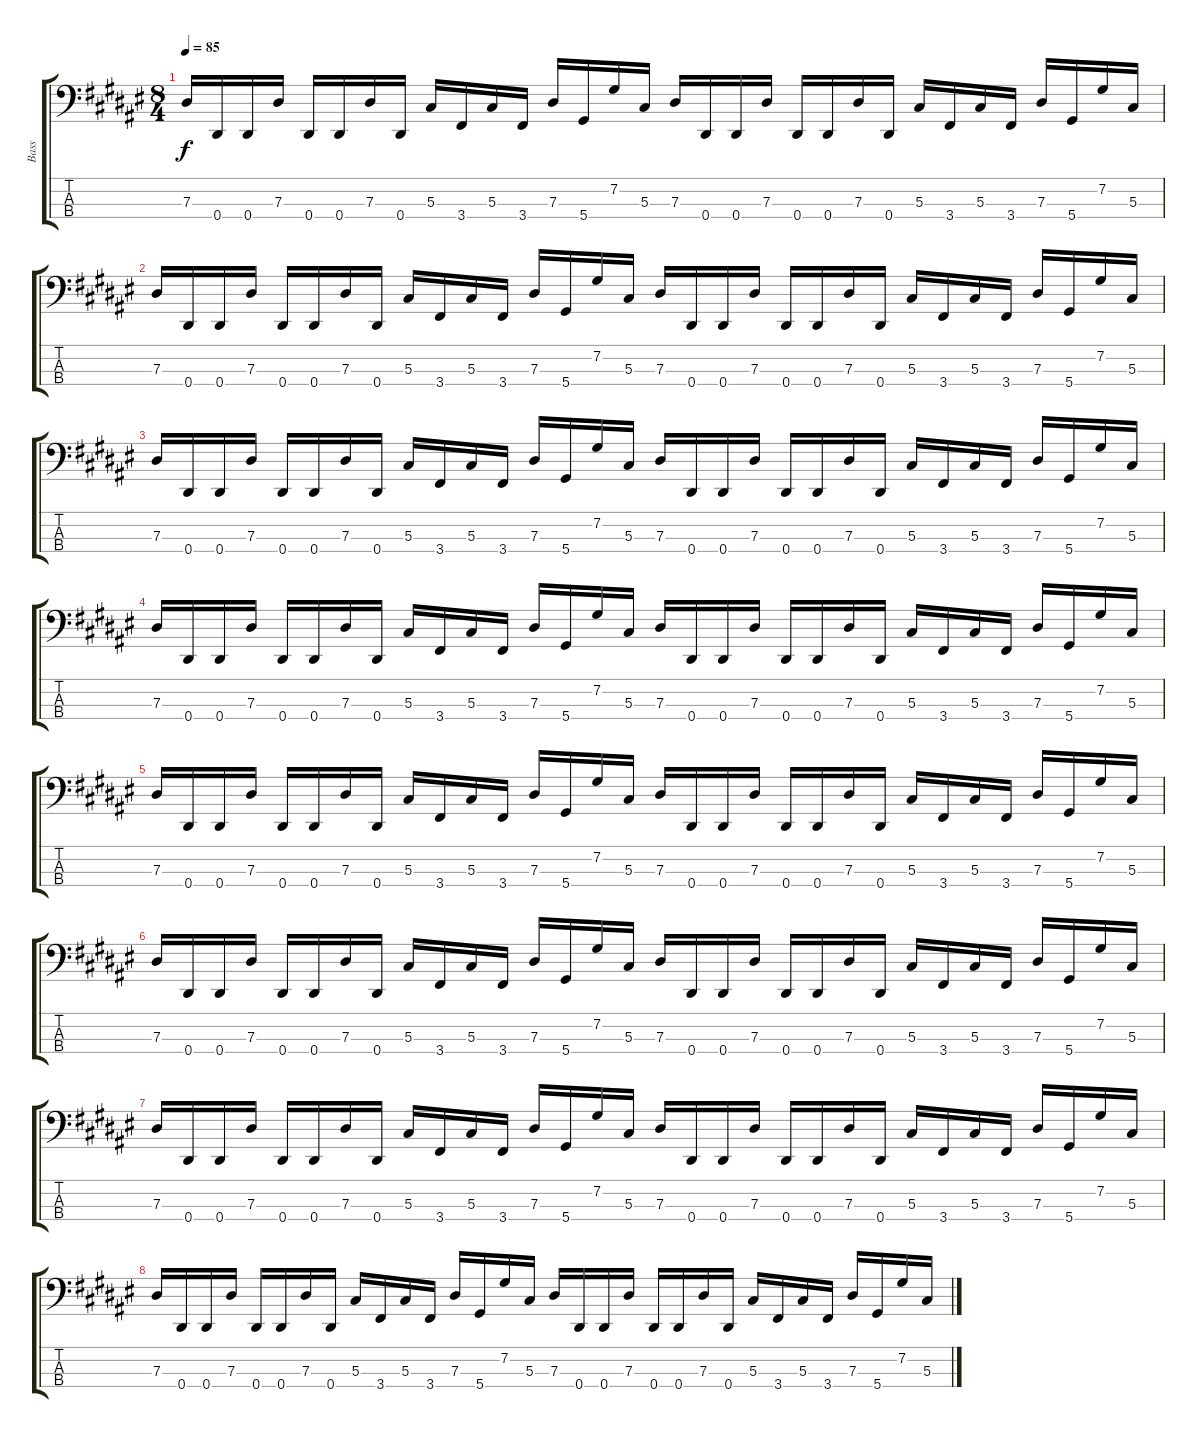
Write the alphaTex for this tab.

\track ("Bass" "Bass") {instrument electricbassfinger}
\staff {score tabs}
\tuning (Gb2 Db2 Ab1 Eb1) {hide}
\ts (8 4)
\tempo 85
\clef f4
\ks d#minor
7.3.16{dy f} 0.4.16 0.4.16 7.3.16 0.4.16 0.4.16 7.3.16 0.4.16 5.3.16 3.4.16 5.3.16 3.4.16 7.3.16 5.4.16 7.2.16 5.3.16 7.3.16 0.4.16 0.4.16 7.3.16 0.4.16 0.4.16 7.3.16 0.4.16 5.3.16 3.4.16 5.3.16 3.4.16 7.3.16 5.4.16 7.2.16 5.3.16 |
7.3.16 0.4.16 0.4.16 7.3.16 0.4.16 0.4.16 7.3.16 0.4.16 5.3.16 3.4.16 5.3.16 3.4.16 7.3.16 5.4.16 7.2.16 5.3.16 7.3.16 0.4.16 0.4.16 7.3.16 0.4.16 0.4.16 7.3.16 0.4.16 5.3.16 3.4.16 5.3.16 3.4.16 7.3.16 5.4.16 7.2.16 5.3.16 |
7.3.16 0.4.16 0.4.16 7.3.16 0.4.16 0.4.16 7.3.16 0.4.16 5.3.16 3.4.16 5.3.16 3.4.16 7.3.16 5.4.16 7.2.16 5.3.16 7.3.16 0.4.16 0.4.16 7.3.16 0.4.16 0.4.16 7.3.16 0.4.16 5.3.16 3.4.16 5.3.16 3.4.16 7.3.16 5.4.16 7.2.16 5.3.16 |
7.3.16 0.4.16 0.4.16 7.3.16 0.4.16 0.4.16 7.3.16 0.4.16 5.3.16 3.4.16 5.3.16 3.4.16 7.3.16 5.4.16 7.2.16 5.3.16 7.3.16 0.4.16 0.4.16 7.3.16 0.4.16 0.4.16 7.3.16 0.4.16 5.3.16 3.4.16 5.3.16 3.4.16 7.3.16 5.4.16 7.2.16 5.3.16 |
7.3.16 0.4.16 0.4.16 7.3.16 0.4.16 0.4.16 7.3.16 0.4.16 5.3.16 3.4.16 5.3.16 3.4.16 7.3.16 5.4.16 7.2.16 5.3.16 7.3.16 0.4.16 0.4.16 7.3.16 0.4.16 0.4.16 7.3.16 0.4.16 5.3.16 3.4.16 5.3.16 3.4.16 7.3.16 5.4.16 7.2.16 5.3.16 |
7.3.16 0.4.16 0.4.16 7.3.16 0.4.16 0.4.16 7.3.16 0.4.16 5.3.16 3.4.16 5.3.16 3.4.16 7.3.16 5.4.16 7.2.16 5.3.16 7.3.16 0.4.16 0.4.16 7.3.16 0.4.16 0.4.16 7.3.16 0.4.16 5.3.16 3.4.16 5.3.16 3.4.16 7.3.16 5.4.16 7.2.16 5.3.16 |
7.3.16 0.4.16 0.4.16 7.3.16 0.4.16 0.4.16 7.3.16 0.4.16 5.3.16 3.4.16 5.3.16 3.4.16 7.3.16 5.4.16 7.2.16 5.3.16 7.3.16 0.4.16 0.4.16 7.3.16 0.4.16 0.4.16 7.3.16 0.4.16 5.3.16 3.4.16 5.3.16 3.4.16 7.3.16 5.4.16 7.2.16 5.3.16 |
7.3.16 0.4.16 0.4.16 7.3.16 0.4.16 0.4.16 7.3.16 0.4.16 5.3.16 3.4.16 5.3.16 3.4.16 7.3.16 5.4.16 7.2.16 5.3.16 7.3.16 0.4.16 0.4.16 7.3.16 0.4.16 0.4.16 7.3.16 0.4.16 5.3.16 3.4.16 5.3.16 3.4.16 7.3.16 5.4.16 7.2.16 5.3.16
